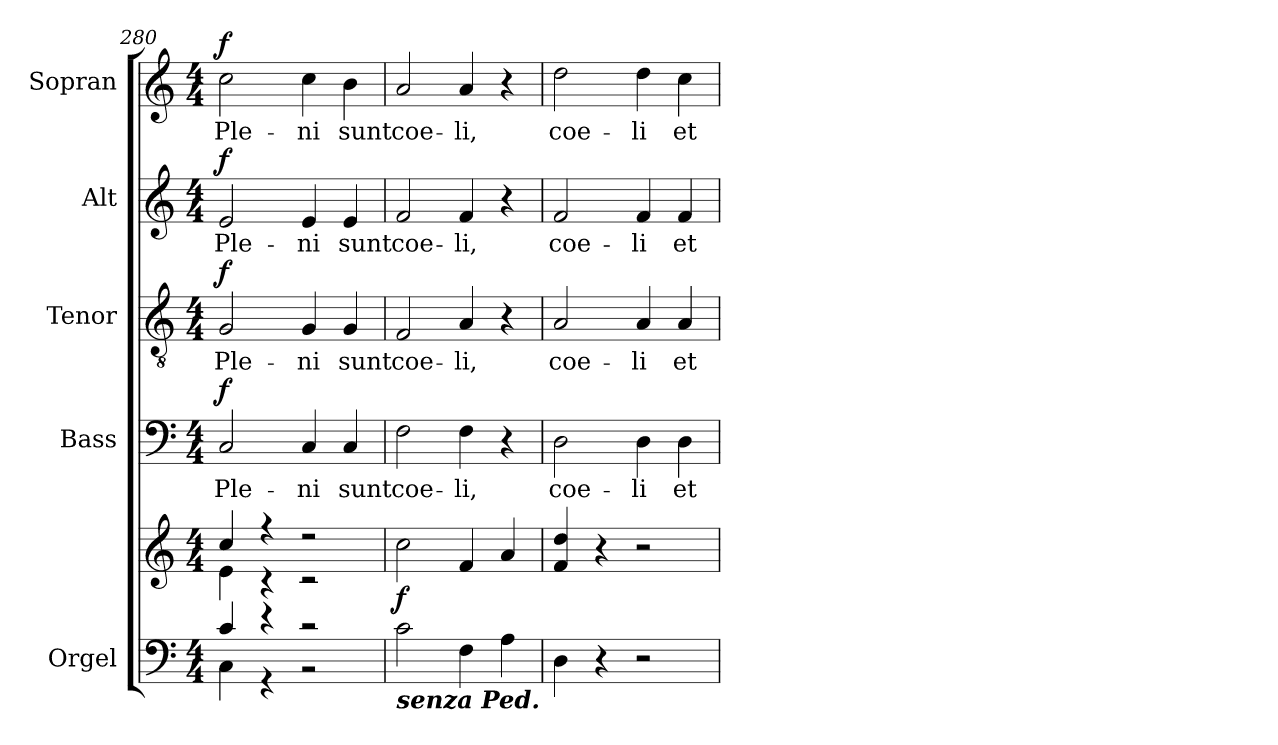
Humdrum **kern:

**kern	**kern	**dynam	**kern	**text	**dynam	**kern	**text	**dynam	**kern	**text	**dynam	**kern	**text	**dynam
*part5	*part5	*part5	*part4	*part4	*part4	*part3	*part3	*part3	*part2	*part2	*part2	*part1	*part1	*part1
*staff6	*staff5	*staff5/6	*staff4	*staff4	*staff4	*staff3	*staff3	*staff3	*staff2	*staff2	*staff2	*staff1	*staff1	*staff1
*I"Orgel	*	*	*I"Bass	*	*	*I"Tenor	*	*	*I"Alt	*	*	*I"Sopran	*	*
*I'Org.	*	*	*I'B.	*	*	*I'T.	*	*	*I'A.	*	*	*I'S.	*	*
*clefF4	*clefG2	*	*clefF4	*	*	*clefGv2	*	*	*clefG2	*	*	*clefG2	*	*
*k[]	*k[]	*	*k[]	*	*	*k[]	*	*	*k[]	*	*	*k[]	*	*
*C:	*C:	*	*C:	*	*	*C:	*	*	*C:	*	*	*C:	*	*
*M4/4	*M4/4	*	*M4/4	*	*	*M4/4	*	*	*M4/4	*	*	*M4/4	*	*
=280	=280	=280	=280	=280	=280	=280	=280	=280	=280	=280	=280	=280	=280	=280
*^	*^	*	*	*	*	*	*	*	*	*	*	*	*	*
!	!	!	!	!	!	!LO:LY:b	!LO:DY:a	!	!LO:LY:b	!LO:DY:a	!	!LO:LY:b	!LO:DY:a	!	!LO:LY:b	!LO:DY:a
4c/	4C\	4cc/	4e\	.	2C/	Ple-	f	2G/	Ple-	f	2e/	Ple-	f	2cc\	Ple-	f
4r	4r	4r	4r	.	.	.	.	.	.	.	.	.	.	.	.	.
!	!	!	!	!	!	!LO:LY:b	!	!	!LO:LY:b	!	!	!LO:LY:b	!	!	!LO:LY:b	!
2r	2r	2r	2r	.	4C/	-ni	.	4G/	-ni	.	4e/	-ni	.	4cc\	-ni	.
!	!	!	!	!	!	!LO:LY:b	!	!	!LO:LY:b	!	!	!LO:LY:b	!	!	!LO:LY:b	!
.	.	.	.	.	4C/	sunt	.	4G/	sunt	.	4e/	sunt	.	4b\	sunt	.
*v	*v	*	*	*	*	*	*	*	*	*	*	*	*	*	*	*
*	*v	*v	*	*	*	*	*	*	*	*	*	*	*	*	*
=281	=281	=281	=281	=281	=281	=281	=281	=281	=281	=281	=281	=281	=281	=281
!LO:TX:b:Bi:t=senza Ped.	!	!	!	!	!	!	!	!	!	!	!	!	!	!
!	!	!LO:DY:b	!	!LO:LY:b	!	!	!LO:LY:b	!	!	!LO:LY:b	!	!	!LO:LY:b	!
2c\	2cc\	f	2F\	coe-	.	2F/	coe-	.	2f/	coe-	.	2a/	coe-	.
!	!	!	!	!LO:LY:b	!	!	!LO:LY:b	!	!	!LO:LY:b	!	!	!LO:LY:b	!
4F\	4f/	.	4F\	-li,	.	4A/	-li,	.	4f/	-li,	.	4a/	-li,	.
4A\	4a/	.	4r	.	.	4r	.	.	4r	.	.	4r	.	.
=282	=282	=282	=282	=282	=282	=282	=282	=282	=282	=282	=282	=282	=282	=282
!	!	!	!	!LO:LY:b	!	!	!LO:LY:b	!	!	!LO:LY:b	!	!	!LO:LY:b	!
4D\	4f/ 4dd/	.	2D\	coe-	.	2A/	coe-	.	2f/	coe-	.	2dd\	coe-	.
4r	4r	.	.	.	.	.	.	.	.	.	.	.	.	.
!	!	!	!	!LO:LY:b	!	!	!LO:LY:b	!	!	!LO:LY:b	!	!	!LO:LY:b	!
2r	2r	.	4D\	-li	.	4A/	-li	.	4f/	-li	.	4dd\	-li	.
!	!	!	!	!LO:LY:b	!	!	!LO:LY:b	!	!	!LO:LY:b	!	!	!LO:LY:b	!
.	.	.	4D\	et	.	4A/	et	.	4f/	et	.	4cc\	et	.
=	=	=	=	=	=	=	=	=	=	=	=	=	=	=
*-	*-	*-	*-	*-	*-	*-	*-	*-	*-	*-	*-	*-	*-	*-
